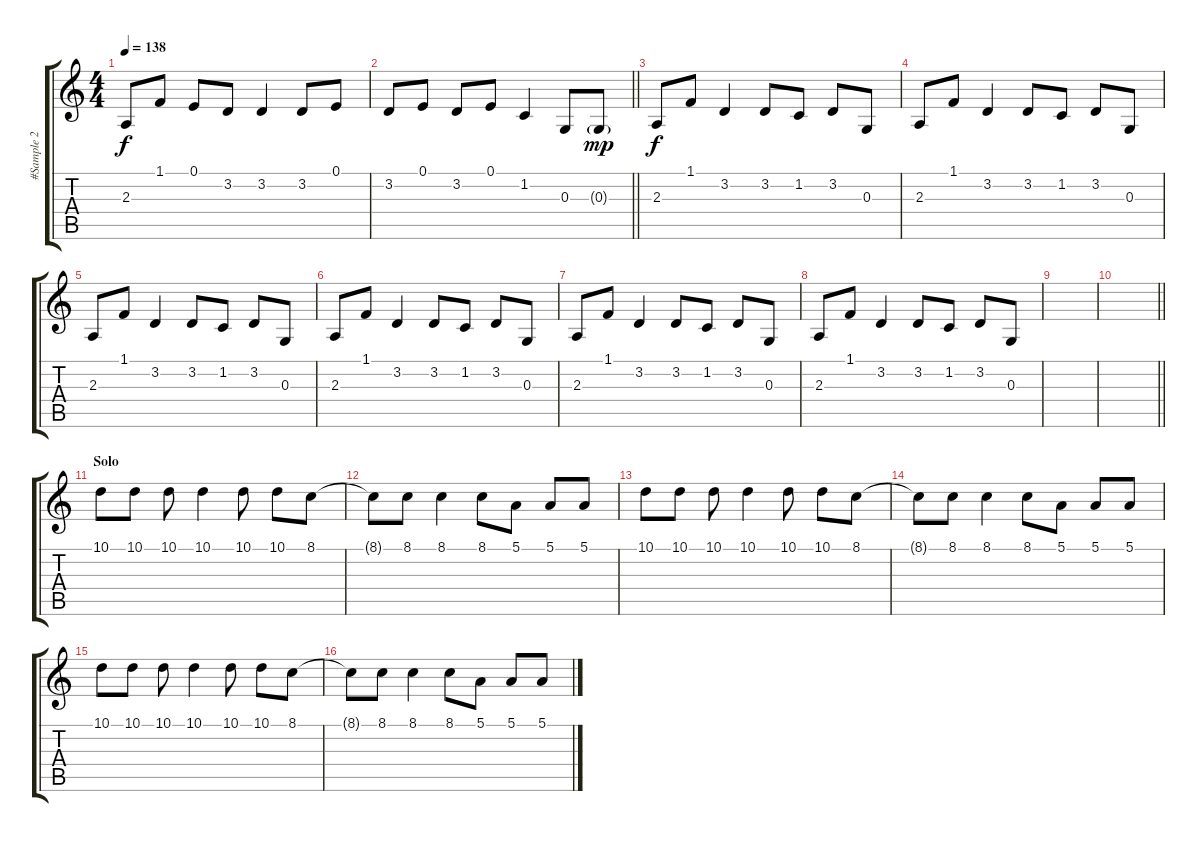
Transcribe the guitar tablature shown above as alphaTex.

\track ("#Sample 2" "#Sample 2") {instrument pad7halo}
\staff {score tabs}
\tuning (E4 B3 G3 D3 A2 E2) {hide}
\ts (4 4)
\tempo 138
\clef g2
\ks c
2.3.8{dy f} 1.1.8 0.1.8 3.2.8 3.2.4 3.2.8 0.1.8 |
\barLineRight lightlight
3.2.8 0.1.8 3.2.8 0.1.8 1.2.4 0.3.8 0.3{g}.8{dy mp} |
2.3.8{dy f} 1.1.8 3.2.4 3.2.8 1.2.8 3.2.8 0.3.8 |
2.3.8 1.1.8 3.2.4 3.2.8 1.2.8 3.2.8 0.3.8 |
2.3.8 1.1.8 3.2.4 3.2.8 1.2.8 3.2.8 0.3.8 |
2.3.8 1.1.8 3.2.4 3.2.8 1.2.8 3.2.8 0.3.8 |
2.3.8 1.1.8 3.2.4 3.2.8 1.2.8 3.2.8 0.3.8 |
2.3.8 1.1.8 3.2.4 3.2.8 1.2.8 3.2.8 0.3.8 |
|
\barLineRight lightlight
|
\section ("" "Solo ")
10.1.8 10.1.8 10.1.8 10.1.4 10.1.8 10.1.8 8.1.8 |
8.1{t}.8 8.1.8 8.1.4 8.1.8 5.1.8 5.1.8 5.1.8 |
10.1.8 10.1.8 10.1.8 10.1.4 10.1.8 10.1.8 8.1.8 |
8.1{t}.8 8.1.8 8.1.4 8.1.8 5.1.8 5.1.8 5.1.8 |
10.1.8 10.1.8 10.1.8 10.1.4 10.1.8 10.1.8 8.1.8 |
8.1{t}.8 8.1.8 8.1.4 8.1.8 5.1.8 5.1.8 5.1.8
